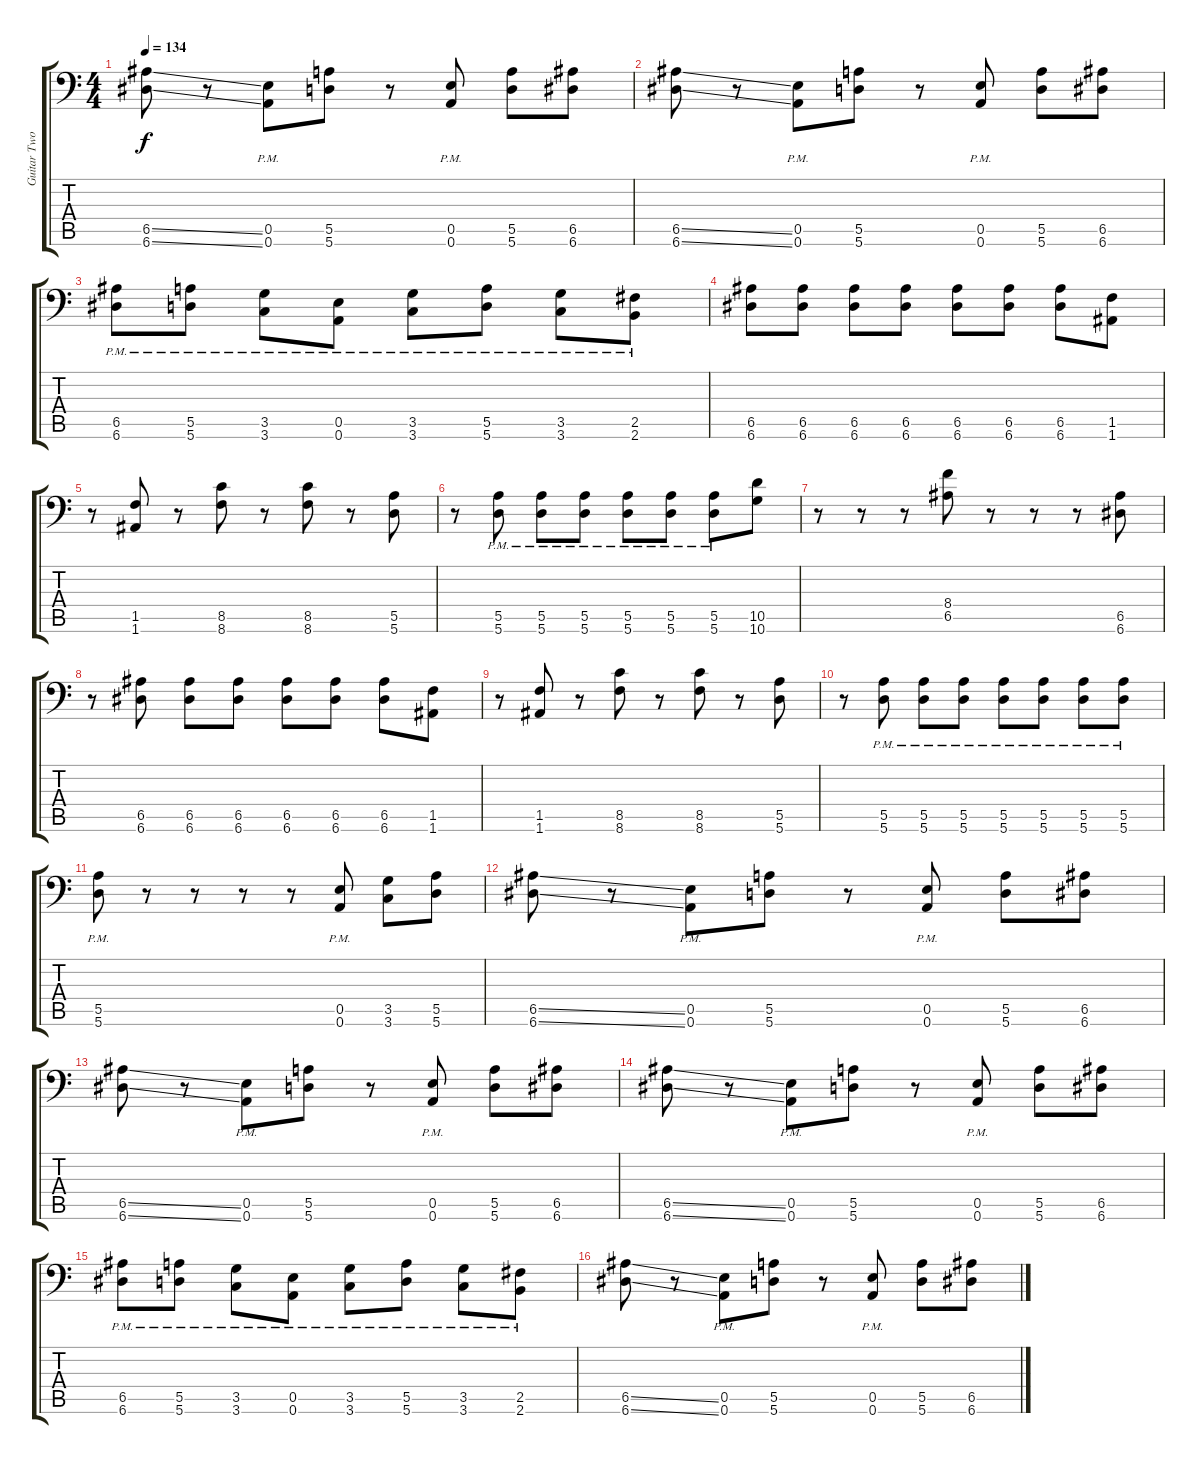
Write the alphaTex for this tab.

\track ("Guitar Two" "Guitar Two") {instrument distortionguitar}
\staff {score tabs}
\tuning (B3 Gb3 D3 A2 E2 A1) {hide}
\ts (4 4)
\tempo 134
\clef f4
\ks c
(6.5{ss} 6.6{ss}).8{dy f} r.8 (0.5{pm} 0.6{pm}).8 (5.5 5.6).8 r.8 (0.5{pm} 0.6{pm}).8 (5.5 5.6).8 (6.5 6.6).8 |
(6.5{ss} 6.6{ss}).8 r.8 (0.5{pm} 0.6{pm}).8 (5.5 5.6).8 r.8 (0.5{pm} 0.6{pm}).8 (5.5 5.6).8 (6.5 6.6).8 |
(6.5{pm} 6.6{pm}).8 (5.5{pm} 5.6{pm}).8 (3.5{pm} 3.6{pm}).8 (0.5{pm} 0.6{pm}).8 (3.5{pm} 3.6{pm}).8 (5.5{pm} 5.6{pm}).8 (3.5{pm} 3.6{pm}).8 (2.5{pm} 2.6{pm}).8 |
(6.5 6.6).8 (6.5 6.6).8 (6.5 6.6).8 (6.5 6.6).8 (6.5 6.6).8 (6.5 6.6).8 (6.5 6.6).8 (1.5 1.6).8 |
r.8 (1.5 1.6).8 r.8 (8.5 8.6).8 r.8 (8.5 8.6).8 r.8 (5.5 5.6).8 |
r.8 (5.5{pm} 5.6).8 (5.5{pm} 5.6{pm}).8 (5.5{pm} 5.6{pm}).8 (5.5{pm} 5.6{pm}).8 (5.5{pm} 5.6{pm}).8 (5.5{pm} 5.6{pm}).8 (10.5 10.6).8 |
r.8 r.8 r.8 (8.4 6.5).8 r.8 r.8 r.8 (6.5 6.6).8 |
r.8 (6.5 6.6).8 (6.5 6.6).8 (6.5 6.6).8 (6.5 6.6).8 (6.5 6.6).8 (6.5 6.6).8 (1.5 1.6).8 |
r.8 (1.5 1.6).8 r.8 (8.5 8.6).8 r.8 (8.5 8.6).8 r.8 (5.5 5.6).8 |
r.8 (5.5{pm} 5.6{pm}).8 (5.5{pm} 5.6{pm}).8 (5.5{pm} 5.6{pm}).8 (5.5{pm} 5.6{pm}).8 (5.5{pm} 5.6{pm}).8 (5.5{pm} 5.6{pm}).8 (5.5{pm} 5.6{pm}).8 |
(5.5{pm} 5.6{pm}).8 r.8 r.8 r.8 r.8 (0.5{pm} 0.6{pm}).8 (3.5 3.6).8 (5.5 5.6).8 |
(6.5{ss} 6.6{ss}).8 r.8 (0.5{pm} 0.6{pm}).8 (5.5 5.6).8 r.8 (0.5{pm} 0.6{pm}).8 (5.5 5.6).8 (6.5 6.6).8 |
(6.5{ss} 6.6{ss}).8 r.8 (0.5{pm} 0.6{pm}).8 (5.5 5.6).8 r.8 (0.5{pm} 0.6{pm}).8 (5.5 5.6).8 (6.5 6.6).8 |
(6.5{ss} 6.6{ss}).8 r.8 (0.5{pm} 0.6{pm}).8 (5.5 5.6).8 r.8 (0.5{pm} 0.6{pm}).8 (5.5 5.6).8 (6.5 6.6).8 |
(6.5{pm} 6.6{pm}).8 (5.5{pm} 5.6{pm}).8 (3.5{pm} 3.6{pm}).8 (0.5{pm} 0.6{pm}).8 (3.5{pm} 3.6{pm}).8 (5.5{pm} 5.6{pm}).8 (3.5{pm} 3.6{pm}).8 (2.5{pm} 2.6{pm}).8 |
(6.5{ss} 6.6{ss}).8 r.8 (0.5{pm} 0.6{pm}).8 (5.5 5.6).8 r.8 (0.5{pm} 0.6{pm}).8 (5.5 5.6).8 (6.5 6.6).8
